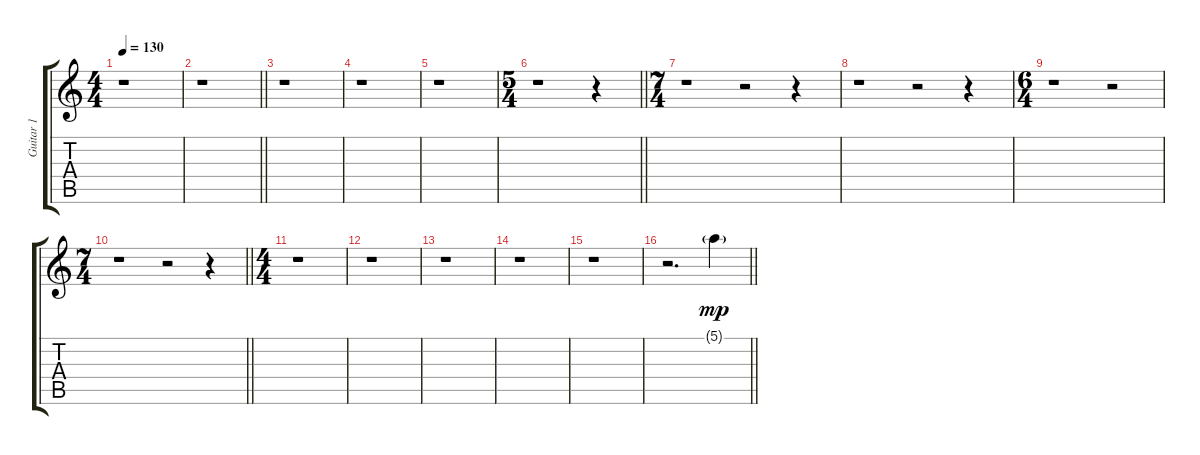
\track ("Guitar 1" "Guitar 1") {instrument distortionguitar}
\staff {score tabs}
\tuning (E4 B3 G3 D3 A2 E2) {hide}
\ts (4 4)
\tempo 130
\clef g2
\ks c
r.1{dy f} |
\barLineRight lightlight
r.1 |
r.1 |
r.1 |
r.1 |
\ts (5 4)
\barLineRight lightlight
r.1 r.4 |
\ts (7 4)
r.1 r.2 r.4 |
r.1 r.2 r.4 |
\ts (6 4)
r.1 r.2 |
\ts (7 4)
\barLineRight lightlight
r.1 r.2 r.4 |
\ts (4 4)
r.1 |
r.1 |
r.1 |
r.1 |
r.1 |
\barLineRight lightlight
r.2{d} 5.1{ss g}.4{dy mp}
